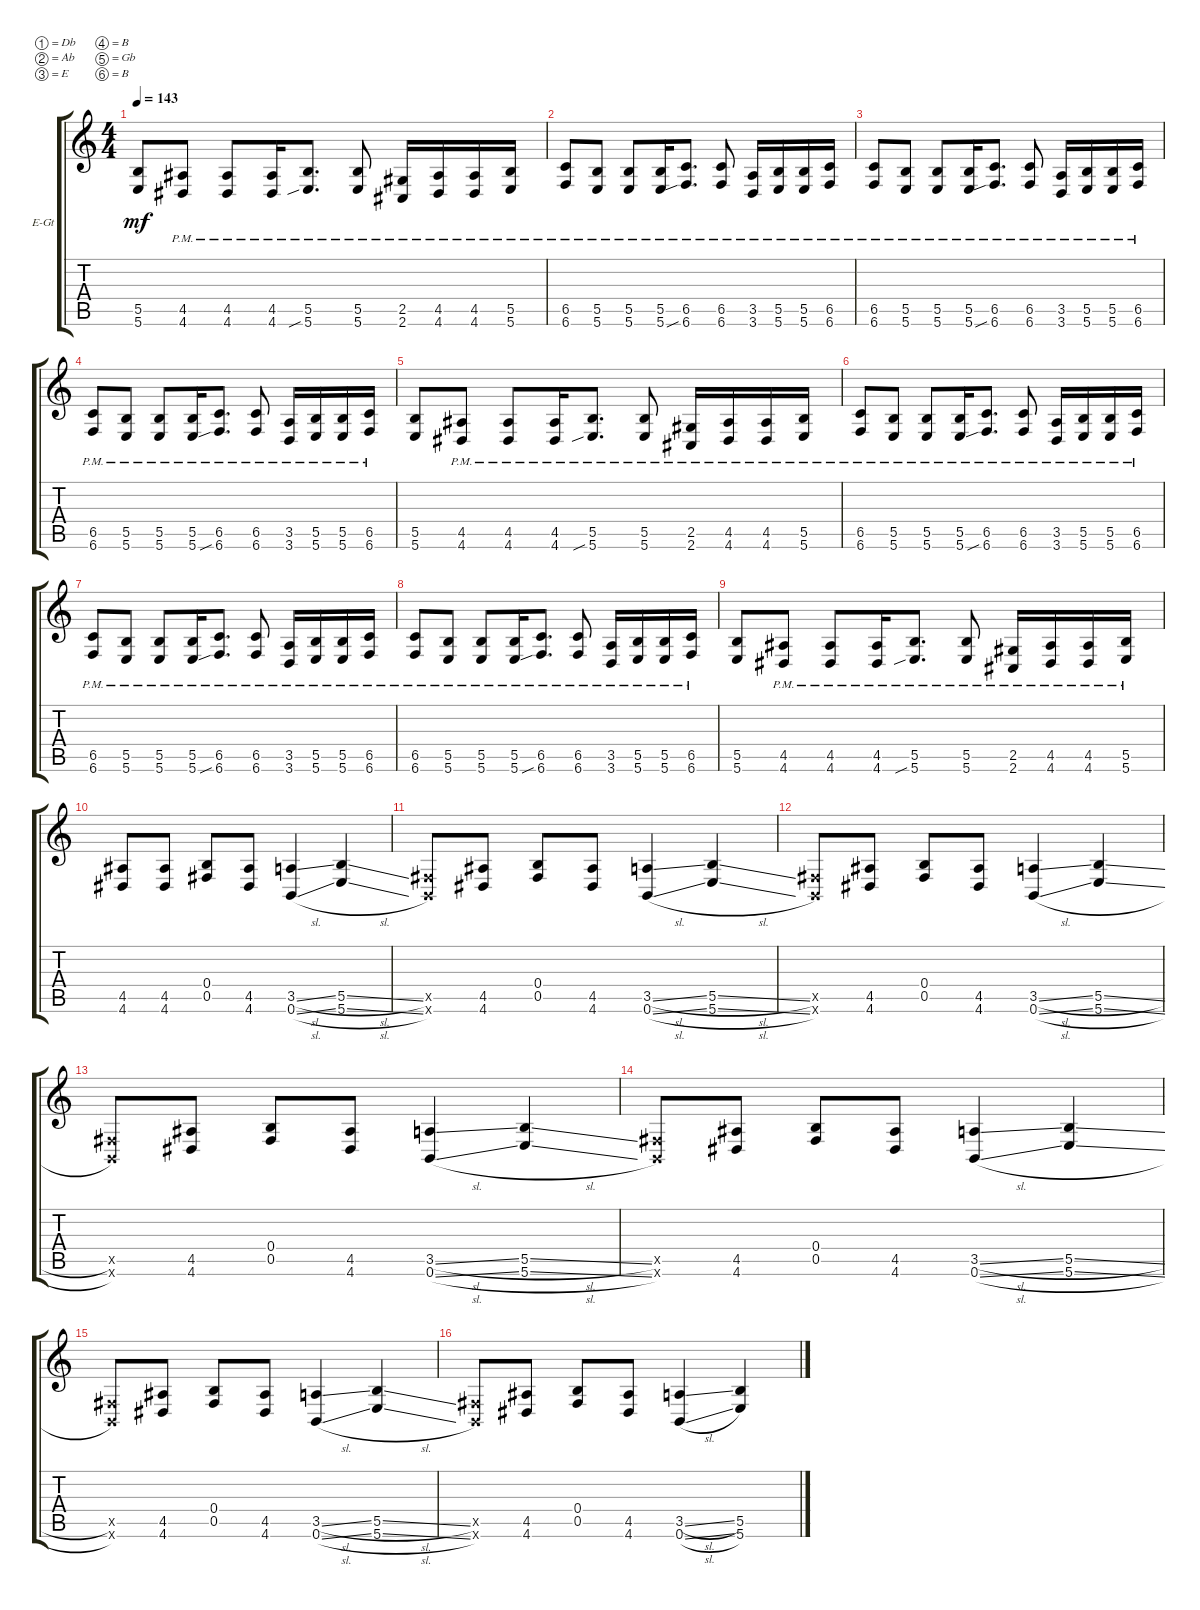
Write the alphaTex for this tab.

\defaultSystemsLayout 4
\bracketExtendMode groupsimilarinstruments
\firstSystemTrackNameOrientation horizontal
\otherSystemsTrackNameOrientation horizontal
\track ("Guitar 1" "E-Gt") {instrument distortionguitar}
\staff {score tabs}
\tuning (Db4 Ab3 E3 B2 Gb2 B1)
\ts (4 4)
\tempo 143
\clef g2
\ks c
(5.6 5.5).8{dy mf} (4.6{pm} 4.5{pm}).8 (4.6{pm} 4.5{pm}).8 (4.6{pm} 4.5{pm}).16 (5.6{sib pm} 5.5{pm}).8{d} (5.6{pm} 5.5{pm}).8 (2.6{pm} 2.5{pm}).16 (4.6{pm} 4.5{pm}).16 (4.6{pm} 4.5{pm}).16 (5.6{pm} 5.5{pm}).16 |
(6.6{pm} 6.5{pm}).8 (5.6{pm} 5.5{pm}).8 (5.6{pm} 5.5{pm}).8 (5.6{pm} 5.5{pm}).16 (6.6{sib pm} 6.5{pm}).8{d} (6.6{pm} 6.5{pm}).8 (3.6{pm} 3.5{pm}).16 (5.6{pm} 5.5{pm}).16 (5.6{pm} 5.5{pm}).16 (6.6{pm} 6.5{pm}).16 |
(6.6{pm} 6.5{pm}).8 (5.6{pm} 5.5{pm}).8 (5.6{pm} 5.5{pm}).8 (5.6{pm} 5.5{pm}).16 (6.6{sib pm} 6.5{pm}).8{d} (6.6{pm} 6.5{pm}).8 (3.6{pm} 3.5{pm}).16 (5.6{pm} 5.5{pm}).16 (5.6{pm} 5.5{pm}).16 (6.6{pm} 6.5{pm}).16 |
(6.6{pm} 6.5{pm}).8 (5.6{pm} 5.5{pm}).8 (5.6{pm} 5.5{pm}).8 (5.6{pm} 5.5{pm}).16 (6.6{sib pm} 6.5{pm}).8{d} (6.6{pm} 6.5{pm}).8 (3.6{pm} 3.5{pm}).16 (5.6{pm} 5.5{pm}).16 (5.6{pm} 5.5{pm}).16 (6.6{pm} 6.5{pm}).16 |
(5.6 5.5).8 (4.6{pm} 4.5{pm}).8 (4.6{pm} 4.5{pm}).8 (4.6{pm} 4.5{pm}).16 (5.6{sib pm} 5.5{pm}).8{d} (5.6{pm} 5.5{pm}).8 (2.6{pm} 2.5{pm}).16 (4.6{pm} 4.5{pm}).16 (4.6{pm} 4.5{pm}).16 (5.6{pm} 5.5{pm}).16 |
(6.6{pm} 6.5{pm}).8 (5.6{pm} 5.5{pm}).8 (5.6{pm} 5.5{pm}).8 (5.6{pm} 5.5{pm}).16 (6.6{sib pm} 6.5{pm}).8{d} (6.6{pm} 6.5{pm}).8 (3.6{pm} 3.5{pm}).16 (5.6{pm} 5.5{pm}).16 (5.6{pm} 5.5{pm}).16 (6.6{pm} 6.5{pm}).16 |
(6.6{pm} 6.5{pm}).8 (5.6{pm} 5.5{pm}).8 (5.6{pm} 5.5{pm}).8 (5.6{pm} 5.5{pm}).16 (6.6{sib pm} 6.5{pm}).8{d} (6.6{pm} 6.5{pm}).8 (3.6{pm} 3.5{pm}).16 (5.6{pm} 5.5{pm}).16 (5.6{pm} 5.5{pm}).16 (6.6{pm} 6.5{pm}).16 |
(6.6{pm} 6.5{pm}).8 (5.6{pm} 5.5{pm}).8 (5.6{pm} 5.5{pm}).8 (5.6{pm} 5.5{pm}).16 (6.6{sib pm} 6.5{pm}).8{d} (6.6{pm} 6.5{pm}).8 (3.6{pm} 3.5{pm}).16 (5.6{pm} 5.5{pm}).16 (5.6{pm} 5.5{pm}).16 (6.6{pm} 6.5{pm}).16 |
(5.6 5.5).8 (4.6{pm} 4.5{pm}).8 (4.6{pm} 4.5{pm}).8 (4.6{pm} 4.5{pm}).16 (5.6{sib pm} 5.5{pm}).8{d} (5.6{pm} 5.5{pm}).8 (2.6{pm} 2.5{pm}).16 (4.6{pm} 4.5{pm}).16 (4.6{pm} 4.5{pm}).16 (5.6{pm} 5.5{pm}).16 |
(4.6 4.5).8 (4.6 4.5).8 (0.5 0.4).8 (4.6 4.5).8 (3.5{sl} 0.6{sl}).4 (5.6{sl} 5.5{sl}).4 |
(0.5{x} 0.6{x}).8 (4.6 4.5).8 (0.5 0.4).8 (4.6 4.5).8 (3.5{sl} 0.6{sl}).4 (5.6{sl} 5.5{sl}).4 |
(0.5{x} 0.6{x}).8 (4.6 4.5).8 (0.5 0.4).8 (4.6 4.5).8 (3.5{sl} 0.6{sl}).4 (5.6{sl} 5.5{sl}).4 |
(0.5{x} 0.6{x}).8 (4.6 4.5).8 (0.5 0.4).8 (4.6 4.5).8 (3.5{sl} 0.6{sl}).4 (5.6{sl} 5.5{sl}).4 |
(0.5{x} 0.6{x}).8 (4.6 4.5).8 (0.5 0.4).8 (4.6 4.5).8 (3.5{sl} 0.6{sl}).4 (5.6{sl} 5.5{sl}).4 |
(0.5{x} 0.6{x}).8 (4.6 4.5).8 (0.5 0.4).8 (4.6 4.5).8 (3.5{sl} 0.6{sl}).4 (5.6{sl} 5.5{sl}).4 |
(0.5{x} 0.6{x}).8 (4.6 4.5).8 (0.5 0.4).8 (4.6 4.5).8 (3.5{sl} 0.6{sl}).4 (5.6{sl} 5.5{sl}).4
